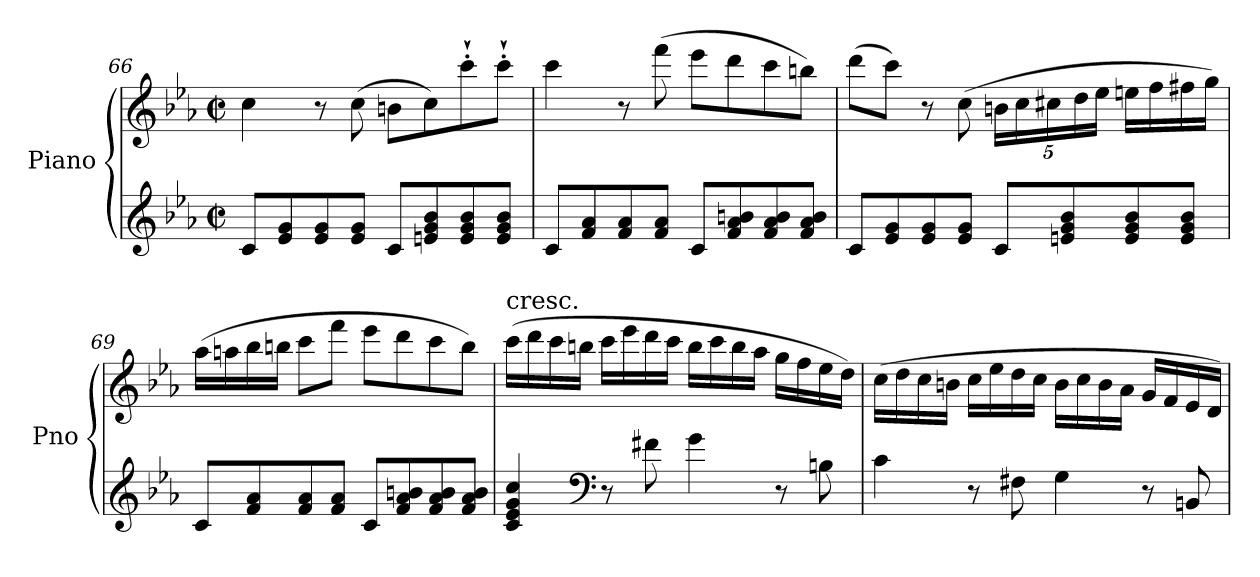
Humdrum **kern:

**kern	**kern
*part1	*part1
*staff2	*staff1
*I"Piano	*
*I'Pno	*
!!LO:LB:g=z
*clefG2	*clefG2
*k[b-e-a-]	*k[b-e-a-]
*E-:	*E-:
*M2/2	*M2/2
*met(c|)	*met(c|)
=66	=66
8c/L	4cc\
8e-/ 8g/	.
8e-/ 8g/	8r
8e-/ 8g/J	(>8cc\
8c/L	8bn\L
8en/ 8g/ 8b-/	8cc\)
8e/ 8g/ 8b-/	8ccc'`\
8e/ 8g/ 8b-/J	8ccc'`\J
=67	=67
8c/L	4ccc\
8f/ 8a-/	.
8f/ 8a-/	8r
8f/ 8a-/J	(>8fff\
8c/L	8eee-\L
8f/ 8a-/ 8bn/	8ddd\
8f/ 8a-/ 8b/	8ccc\
8f/ 8a-/ 8b/J	8bbn\J)
=68	=68
8c/L	(>8ddd\L
8e-/ 8g/	8ccc\J)
8e-/ 8g/	8r
8e-/ 8g/J	(>8cc\
*	*Xbrackettup
8c/L	20bn\LL
.	20cc\
.	20cc#X\
8en/ 8g/ 8b-/	.
.	20dd\
.	20ee-\JJ
8e/ 8g/ 8b-/	16een\LL
.	16ff\
8e/ 8g/ 8b-/J	16ff#X\
.	16gg\JJ)
!!LO:LB:g=z
=69	=69
8c/L	(>16aa-\LL
.	16aan\
8f/ 8a-/	16bb-\
.	16bbn\JJ
8f/ 8a-/	8ccc\L
8f/ 8a-/J	8fff\J
8c/L	8eee-\L
8f/ 8a-/ 8bn/	8ddd\
8f/ 8a-/ 8b/	8ccc\
8f/ 8a-/ 8b/J	8bb\J)
=70	=70
!	!LO:TX:a:t=cresc.
4c/ 4e-/ 4g/ 4cc/	(>16ccc\LL
.	16ddd\
.	16ccc\
.	16bbn\JJ
*clefF4	*
8r	16ccc\LL
.	16eee-\
8f#X\	16ddd\
.	16ccc\JJ
4g\	16bb\LL
.	16ccc\
.	16bb\
.	16aa-\JJ
8r	16gg\LL
.	16ff\
8Bn\	16ee-\
.	16dd\JJ)
!!LO:LB:g=z
=71	=71
4c\	(>16cc\LL
.	16dd\
.	16cc\
.	16bn\JJ
8r	16cc\LL
.	16ee-\
8F#X\	16dd\
.	16cc\JJ
4G\	16b\LL
.	16cc\
.	16b\
.	16a-\JJ
8r	16g/LL
.	16f/
8BBn/	16e-/
.	16d/JJ)
=	=
*-	*-
